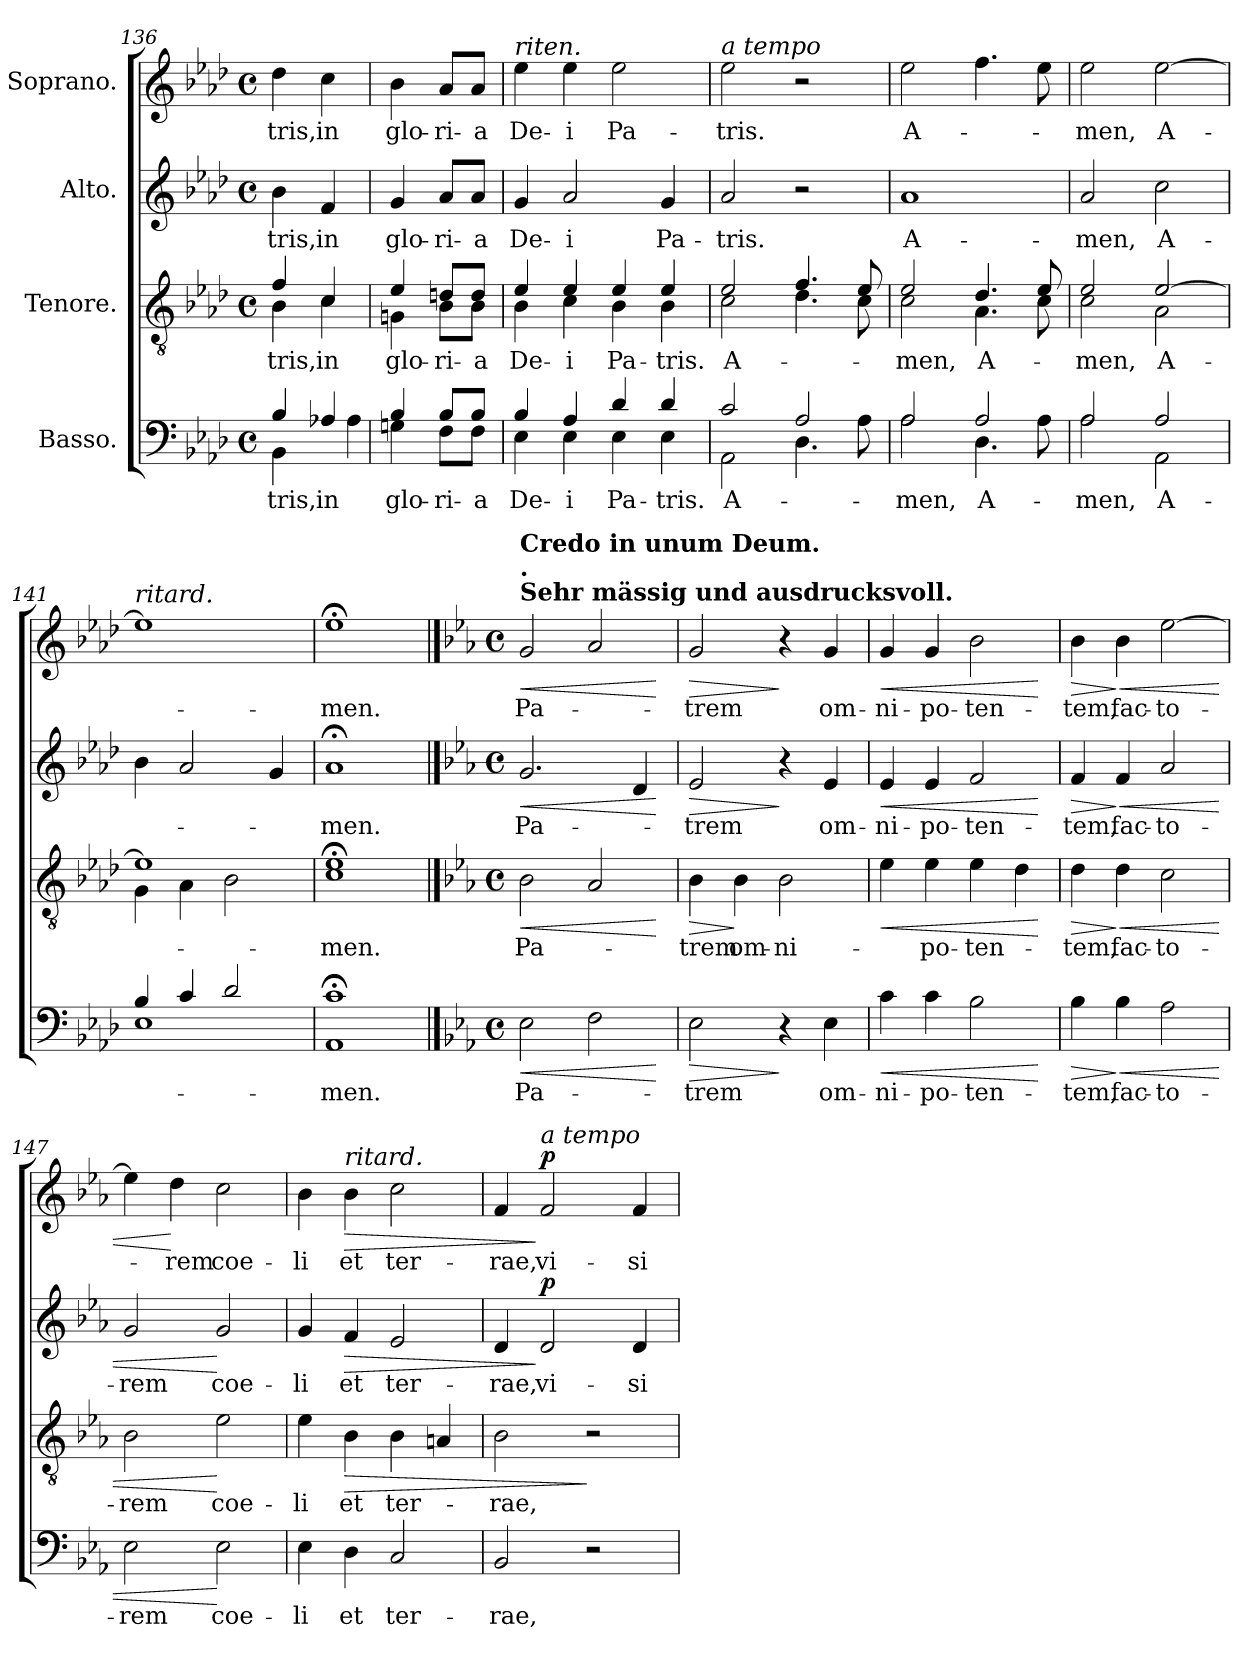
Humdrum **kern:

**kern	**text	**dynam	**kern	**text	**dynam	**kern	**text	**dynam	**kern	**text	**dynam
*part4	*part4	*part4	*part3	*part3	*part3	*part2	*part2	*part2	*part1	*part1	*part1
*staff4	*staff4	*staff4	*staff3	*staff3	*staff3	*staff2	*staff2	*staff2	*staff1	*staff1	*staff1
*I"Basso.	*	*	*I"Tenore.	*	*	*I"Alto.	*	*	*I"Soprano.	*	*
*clefF4	*	*	*clefGv2	*	*	*clefG2	*	*	*clefG2	*	*
*k[b-e-a-d-]	*	*	*k[b-e-a-d-]	*	*	*k[b-e-a-d-]	*	*	*k[b-e-a-d-]	*	*
*M4/4	*	*	*M4/4	*	*	*M4/4	*	*	*M4/4	*	*
*met(c)	*	*	*met(c)	*	*	*met(c)	*	*	*met(c)	*	*
=136	=136	=136	=136	=136	=136	=136	=136	=136	=136	=136	=136
!	!LO:LY:b	!	!	!LO:LY:b	!	!	!LO:LY:b	!	!	!LO:LY:b	!
*^	*	*	*^	*	*	*	*	*	*	*	*
4B-/	4BB-\	tris,	.	4f/	4B-\	tris,	.	4b-\	tris,	.	4dd-\	tris,	.
!	!	!LO:LY:b	!	!	!	!LO:LY:b	!	!	!LO:LY:b	!	!	!LO:LY:b	!
4A-X/	4A-\	in	.	4c/	4c\	in	.	4f/	in	.	4cc\	in	.
!!LO:LB:g=z
=136X1	=136X1	=136X1	=136X1	=136X1	=136X1	=136X1	=136X1	=136X1	=136X1	=136X1	=136X1	=136X1	=136X1
!	!	!LO:LY:b	!	!	!	!LO:LY:b	!	!	!LO:LY:b	!	!	!LO:LY:b	!
4B-/	4Gn\	glo-	.	4e-/	4Gn\	glo-	.	4g/	glo-	.	4b-\	glo-	.
!	!	!LO:LY:b	!	!	!	!LO:LY:b	!	!	!LO:LY:b	!	!	!LO:LY:b	!
8B-/L	8F\L	-ri-	.	8dn/L	8B-\L	-ri-	.	8a-/L	-ri-	.	8a-/L	-ri-	.
!	!	!LO:LY:b	!	!	!	!LO:LY:b	!	!	!LO:LY:b	!	!	!LO:LY:b	!
8B-/J	8F\J	-a	.	8d/J	8B-\J	-a	.	8a-/J	-a	.	8a-/J	-a	.
=137	=137	=137	=137	=137	=137	=137	=137	=137	=137	=137	=137	=137	=137
!	!	!	!	!	!	!	!	!	!	!	!LO:TX:a:i:t=riten.	!	!
!	!	!LO:LY:b	!	!	!	!LO:LY:b	!	!	!LO:LY:b	!	!	!LO:LY:b	!
4B-/	4E-\	De-	.	4e-/	4B-\	De-	.	4g/	De-	.	4ee-\	De-	.
!	!	!LO:LY:b	!	!	!	!LO:LY:b	!	!	!LO:LY:b	!	!	!LO:LY:b	!
4A-/	4E-\	-i	.	4e-/	4c\	-i	.	2a-/	-i	.	4ee-\	-i	.
!	!	!LO:LY:b	!	!	!	!LO:LY:b	!	!	!	!	!	!LO:LY:b	!
4d-/	4E-\	Pa-	.	4e-/	4B-\	Pa-	.	.	.	.	2ee-\	Pa-	.
!	!	!LO:LY:b	!	!	!	!LO:LY:b	!	!	!LO:LY:b	!	!	!	!
4d-/	4E-\	-tris.	.	4e-/	4B-\	-tris.	.	4g/	Pa-	.	.	.	.
=138	=138	=138	=138	=138	=138	=138	=138	=138	=138	=138	=138	=138	=138
!	!	!	!	!	!	!	!	!	!	!	!LO:TX:a:i:t=a tempo	!	!
!	!	!LO:LY:b	!	!	!	!LO:LY:b	!	!	!LO:LY:b	!	!	!LO:LY:b	!
2c/	2AA-\	A-	.	2e-/	2c\	A-	.	2a-/	-tris.	.	2ee-\	-tris.	.
2A-/	4.D-\	.	.	4.f/	4.d-\	.	.	2r	.	.	2r	.	.
.	8A-\	.	.	8e-/	8c\	.	.	.	.	.	.	.	.
=139	=139	=139	=139	=139	=139	=139	=139	=139	=139	=139	=139	=139	=139
!	!	!LO:LY:b	!	!	!	!LO:LY:b	!	!	!LO:LY:b	!	!	!LO:LY:b	!
2A-/	2A-\	-men,	.	2e-/	2c\	-men,	.	1a-	A-	.	2ee-\	A-	.
!	!	!LO:LY:b	!	!	!	!LO:LY:b	!	!	!	!	!	!	!
2A-/	4.D-\	A-	.	4.d-/	4.A-\	A-	.	.	.	.	4.ff\	.	.
.	8A-\	.	.	8e-/	8c\	.	.	.	.	.	8ee-\	.	.
=140	=140	=140	=140	=140	=140	=140	=140	=140	=140	=140	=140	=140	=140
!	!	!LO:LY:b	!	!	!	!LO:LY:b	!	!	!LO:LY:b	!	!	!LO:LY:b	!
2A-/	2A-\	men,	.	2e-/	2c\	-men,	.	2a-/	-men,	.	2ee-\	-men,	.
!	!	!LO:LY:b	!	!	!	!LO:LY:b	!	!	!LO:LY:b	!	!	!LO:LY:b	!
2A-/	2AA-\	A-	.	[2e-/	2A-\	A-	.	2cc\	A-	.	[2ee-\	A-	.
=141	=141	=141	=141	=141	=141	=141	=141	=141	=141	=141	=141	=141	=141
!	!	!	!	!	!	!	!	!	!	!	!LO:TX:a:i:t=ritard.	!	!
4B-/	1E-	.	.	1e-]	4G\	.	.	4b-\	.	.	1ee-]	.	.
4c/	.	.	.	.	4A-\	.	.	2a-/	.	.	.	.	.
2d-/	.	.	.	.	2B-\	.	.	.	.	.	.	.	.
.	.	.	.	.	.	.	.	4g/	.	.	.	.	.
=142	=142	=142	=142	=142	=142	=142	=142	=142	=142	=142	=142	=142	=142
!	!	!LO:LY:b	!	!	!	!LO:LY:b	!	!	!LO:LY:b	!	!	!LO:LY:b	!
1c;<	1AA-	-men.	.	1e-;<	1c	men.	.	1a-;<	-men.	.	1ee-;<	-men.	.
*v	*v	*	*	*	*	*	*	*	*	*	*	*	*
*	*	*	*v	*v	*	*	*	*	*	*	*	*
!!LO:LB:g=z
==143	==143	==143	==143	==143	==143	==143	==143	==143	==143	==143	==143
*k[b-e-a-]	*	*	*k[b-e-a-]	*	*	*k[b-e-a-]	*	*	*k[b-e-a-]	*	*
*M4/4	*	*	*M4/4	*	*	*M4/4	*	*	*M4/4	*	*
*met(c)	*	*	*met(c)	*	*	*met(c)	*	*	*met(c)	*	*
*	*	*	*	*	*	*	*	*	*MM80	*	*
*^	*	*	*^	*	*	*	*	*	*	*	*
!	!	!	!	!	!	!	!	!	!	!	!LO:TX:a:B:t=Sehr mässig und ausdrucksvoll.	!	!
!	!	!	!	!	!	!	!	!	!	!	!LO:TX:a:B:t=.	!	!
!	!	!	!	!	!	!	!	!	!	!	!LO:TX:a:B:t=Credo in unum Deum.	!	!
!	!	!LO:LY:b	!LO:HP:b	!	!	!LO:LY:b	!LO:HP:b	!	!LO:LY:b	!LO:HP:b	!	!LO:LY:b	!LO:HP:b
*v	*v	*	*	*	*	*	*	*	*	*	*	*	*
*	*	*	*v	*v	*	*	*	*	*	*	*	*
2E-\	Pa-	<	2B-\	Pa-	<	2.g/	Pa-	<	2g/	Pa-	<
2F\	.	.	2A-/	.	.	.	.	.	2a-/	.	.
.	.	.	.	.	.	4d/	.	.	.	.	.
.	.	[	.	.	[	.	.	[	.	.	[
=144	=144	=144	=144	=144	=144	=144	=144	=144	=144	=144	=144
!	!LO:LY:b	!LO:HP:b	!	!LO:LY:b	!LO:HP:b	!	!LO:LY:b	!LO:HP:b	!	!LO:LY:b	!LO:HP:b
2E-\	-trem	>	4B-\	-trem	>	2e-/	-trem	>	2g/	-trem	>
!	!	!	!	!LO:LY:b	!	!	!	!	!	!	!
.	.	.	4B-\	om-	]	.	.	.	.	.	.
!	!	!	!	!LO:LY:b	!	!	!	!	!	!	!
4r	.	]	2B-\	-ni-	.	4r	.	]	4r	.	]
!	!LO:LY:b	!	!	!	!	!	!LO:LY:b	!	!	!LO:LY:b	!
4E-\	om-	.	.	.	.	4e-/	om-	.	4g/	om-	.
=145	=145	=145	=145	=145	=145	=145	=145	=145	=145	=145	=145
!	!LO:LY:b	!LO:HP:b	!	!	!LO:HP:b	!	!LO:LY:b	!LO:HP:b	!	!LO:LY:b	!LO:HP:b
4c\	-ni-	<	4e-\	.	<	4e-/	-ni-	<	4g/	-ni-	<
!	!LO:LY:b	!	!	!LO:LY:b	!	!	!LO:LY:b	!	!	!LO:LY:b	!
4c\	-po-	.	4e-\	-po-	.	4e-/	-po-	.	4g/	-po-	.
!	!LO:LY:b	!	!	!LO:LY:b	!	!	!LO:LY:b	!	!	!LO:LY:b	!
2B-\	-ten-	.	4e-\	-ten-	.	2f/	-ten-	.	2b-\	-ten-	.
.	.	.	4d\	.	.	.	.	.	.	.	.
.	.	[	.	.	[	.	.	[	.	.	[
=146	=146	=146	=146	=146	=146	=146	=146	=146	=146	=146	=146
!	!LO:LY:b	!LO:HP:b	!	!LO:LY:b	!LO:HP:b	!	!LO:LY:b	!LO:HP:b	!	!LO:LY:b	!LO:HP:b
4B-\	-tem,	>	4d\	-tem,	>	4f/	-tem,	>	4b-\	-tem,	>
!	!LO:LY:b	!LO:HP:n=1:b	!	!LO:LY:b	!LO:HP:n=1:b	!	!LO:LY:b	!LO:HP:n=1:b	!	!LO:LY:b	!LO:HP:n=1:b
4B-\	fac-	] <	4d\	fac-	] <	4f/	fac-	] <	4b-\	fac-	] <
!	!LO:LY:b	!	!	!LO:LY:b	!	!	!LO:LY:b	!	!	!LO:LY:b	!
2A-\	-to-	.	2c\	-to-	.	2a-/	-to-	.	[2ee-\	-to-	.
=147	=147	=147	=147	=147	=147	=147	=147	=147	=147	=147	=147
!	!LO:LY:b	!	!	!LO:LY:b	!	!	!LO:LY:b	!	!	!	!
2E-\	-rem	.	2B-\	-rem	.	2g/	-rem	.	4ee-\]	.	.
!	!	!	!	!	!	!	!	!	!	!LO:LY:b	!
.	.	.	.	.	.	.	.	.	4dd\	-rem	[
!	!LO:LY:b	!	!	!LO:LY:b	!	!	!LO:LY:b	!	!	!LO:LY:b	!
2E-\	coe-	[	2e-\	coe-	[	2g/	coe-	[	2cc\	coe-	.
=148	=148	=148	=148	=148	=148	=148	=148	=148	=148	=148	=148
!	!LO:LY:b	!	!	!LO:LY:b	!	!	!LO:LY:b	!	!	!LO:LY:b	!
4E-\	li	.	4e-\	li	.	4g/	li	.	4b-\	li	.
!	!	!	!	!	!	!	!	!	!LO:TX:a:i:t=ritard.	!	!
!	!LO:LY:b	!	!	!LO:LY:b	!LO:HP:b	!	!LO:LY:b	!LO:HP:b	!	!LO:LY:b	!LO:HP:b
4D\	et	.	4B-\	et	>	4f/	et	>	4b-\	et	>
!	!LO:LY:b	!	!	!LO:LY:b	!	!	!LO:LY:b	!	!	!LO:LY:b	!
2C/	ter-	.	4B-\	ter-	.	2e-/	ter-	.	2cc\	ter-	.
.	.	.	4An/	.	.	.	.	.	.	.	.
!!LO:PB:g=z
=149	=149	=149	=149	=149	=149	=149	=149	=149	=149	=149	=149
!	!LO:LY:b	!	!	!LO:LY:b	!	!	!LO:LY:b	!	!	!LO:LY:b	!
2BB-/	-rae,	.	2B-\	-rae,	.	4d/	-rae,	.	4f/	-rae,	.
!	!	!	!	!	!	!	!	!	!LO:TX:a:i:t=a tempo	!	!
!	!	!	!	!	!	!	!LO:LY:b	!LO:DY:n=1:a	!	!LO:LY:b	!LO:DY:n=1:a
.	.	.	.	.	.	2d/	vi-	] p	2f/	vi-	] p
2r	.	.	2r	.	]	.	.	.	.	.	.
!	!	!	!	!	!	!	!LO:LY:b	!	!	!LO:LY:b	!
.	.	.	.	.	.	4d/	-si-	.	4f/	-si-	.
=	=	=	=	=	=	=	=	=	=	=	=
*-	*-	*-	*-	*-	*-	*-	*-	*-	*-	*-	*-
